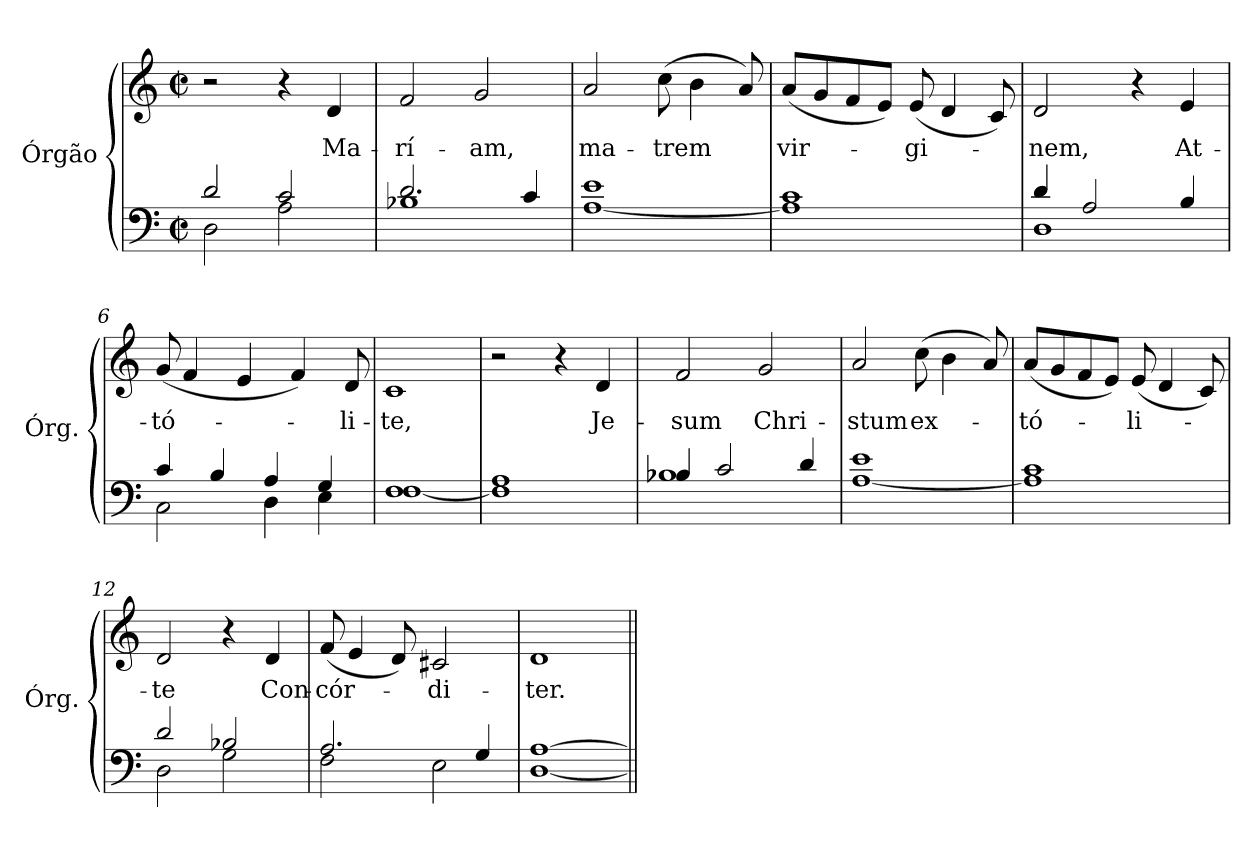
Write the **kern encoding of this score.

**kern	**kern	**text
*part1	*part1	*part1
*staff2	*staff1	*staff1
*I"Órgão	*	*
*I'Órg.	*	*
!!LO:PB:g=z
*clefF4	*clefG2	*
*k[]	*k[]	*
*C:	*C:	*
*M2/2	*M2/2	*
*met(c|)	*met(c|)	*
*MM100	*MM100	*
=1	=1	=1
*^	*	*
2di/	2Di\	2r	.
2ci/	2Ai\	4r	.
!	!	!	!LO:LY:b:color=#000000
.	.	4di/	Ma-
=2	=2	=2	=2
!	!	!	!LO:LY:b:color=#000000
2.di/	1B-Xi	2fi/	-rí-
!	!	!	!LO:LY:b:color=#000000
.	.	2gi/	-am,
4ci/	.	.	.
=3	=3	=3	=3
!	!	!	!LO:LY:b:color=#000000
1ei	[<1Ai	2ai/	ma-
!	!	!	!LO:LY:b:color=#000000
.	.	(8cci\	-trem
.	.	4bi\	.
.	.	8ai/)	.
=4	=4	=4	=4
!	!	!	!LO:LY:b:color=#000000
1ci	1Ai]	(8ai/L	vir-
.	.	8gi/	.
.	.	8fi/	.
.	.	8ei/J)	.
!	!	!	!LO:LY:b:color=#000000
.	.	(8ei/	-gi-
.	.	4di/	.
.	.	8ci/)	.
=5	=5	=5	=5
!	!	!	!LO:LY:b:color=#000000
4di/	1Di	2di/	-nem,
2Ai/	.	.	.
.	.	4r	.
!	!	!	!LO:LY:b:color=#000000
4Bi/	.	4ei/	At-
=6	=6	=6	=6
!	!	!	!LO:LY:b:color=#000000
4ci/	2Ci\	(8gi/	-tó-
.	.	4fi/	.
4Bi/	.	.	.
.	.	4ei/	.
4Ai/	4Di\	.	.
.	.	4fi/)	.
4Gi/	4Ei\	.	.
!	!	!	!LO:LY:b:color=#000000
.	.	8di/	-li-
!!LO:LB:g=z
=7	=7	=7	=7
!	!	!	!LO:LY:b:color=#000000
1Fi	[<1Fi	1ci	-te,
=8	=8	=8	=8
1Ai	1Fi]	2r	.
.	.	4r	.
!	!	!	!LO:LY:b:color=#000000
.	.	4di/	Je-
=9	=9	=9	=9
!	!	!	!LO:LY:b:color=#000000
4B-Xi/	1B-i	2fi/	-sum
2ci/	.	.	.
!	!	!	!LO:LY:b:color=#000000
.	.	2gi/	Chri-
4di/	.	.	.
=10	=10	=10	=10
!	!	!	!LO:LY:b:color=#000000
1ei	[<1Ai	2ai/	-stum
!	!	!	!LO:LY:b:color=#000000
.	.	(8cci\	ex-
.	.	4bi\	.
.	.	8ai/)	.
=11	=11	=11	=11
!	!	!	!LO:LY:b:color=#000000
1ci	1Ai]	(8ai/L	-tó-
.	.	8gi/	.
.	.	8fi/	.
.	.	8ei/J)	.
!	!	!	!LO:LY:b:color=#000000
.	.	(8ei/	-li-
.	.	4di/	.
.	.	8ci/)	.
=12	=12	=12	=12
!	!	!	!LO:LY:b:color=#000000
2di/	2Di\	2di/	-te
2B-Xi/	2Gi\	4r	.
!	!	!	!LO:LY:b:color=#000000
.	.	4di/	Con-
!!LO:LB:g=z
=13	=13	=13	=13
!	!	!	!LO:LY:b:color=#000000
2.Ai/	2Fi\	(8fi/	-cór-
.	.	4ei/	.
.	.	8di/)	.
!	!	!	!LO:LY:b:color=#000000
.	2Ei\	2c#Xi/	-di-
4Gi/	.	.	.
=14	=14	=14	=14
!	!	!	!LO:LY:b:color=#000000
[>1Ai	[<1Di	1di	-ter.
*v	*v	*	*
=||	=||	=||
*-	*-	*-
